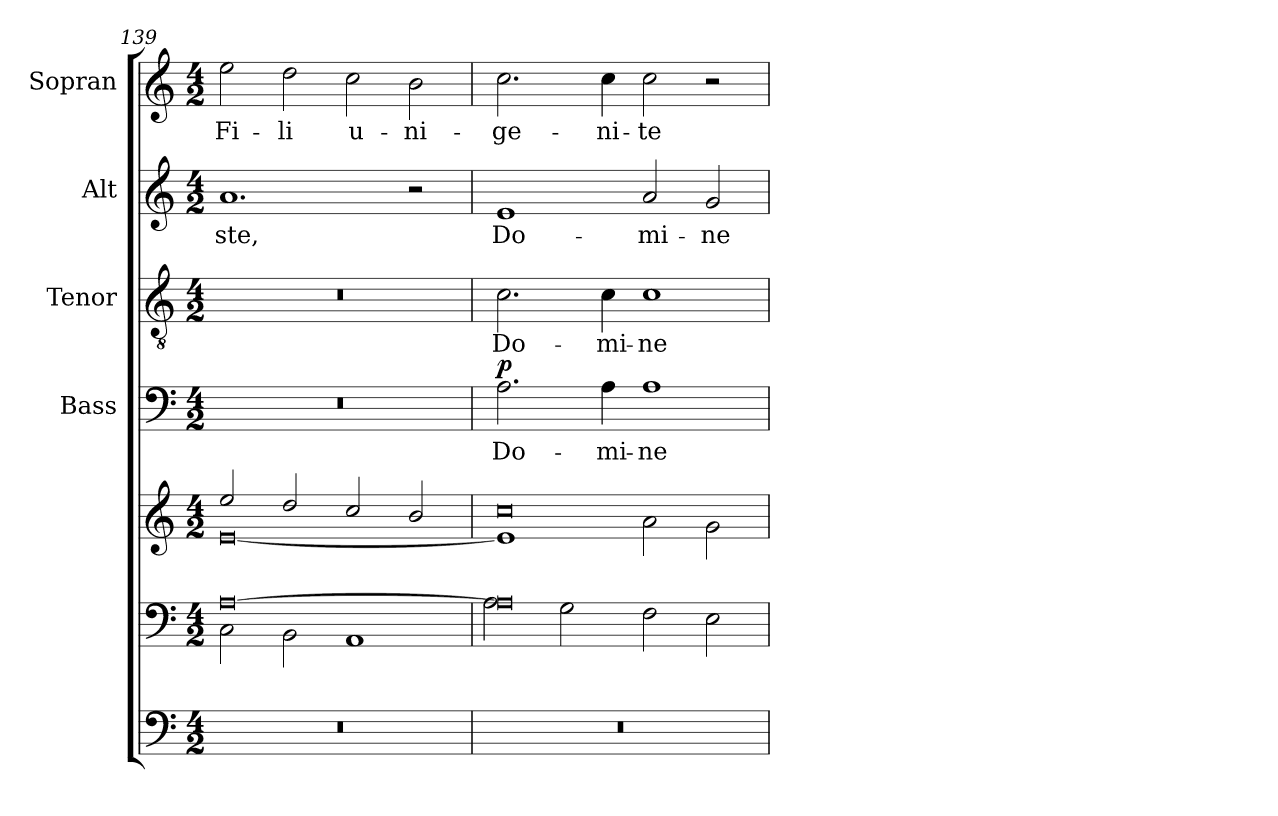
**kern	**kern	**kern	**kern	**text	**dynam	**kern	**text	**kern	**text	**kern	**text
*part6	*part5	*part5	*part4	*part4	*part4	*part3	*part3	*part2	*part2	*part1	*part1
*staff7	*staff6	*staff5	*staff4	*staff4	*staff4	*staff3	*staff3	*staff2	*staff2	*staff1	*staff1
*	*	*	*I"Bass	*	*	*I"Tenor	*	*I"Alt	*	*I"Sopran	*
*	*	*	*I'B.	*	*	*I'T.	*	*I'A.	*	*I'S.	*
!!LO:LB:g=z
*clefF4	*clefF4	*clefG2	*clefF4	*	*	*clefGv2	*	*clefG2	*	*clefG2	*
*k[]	*k[]	*k[]	*k[]	*	*	*k[]	*	*k[]	*	*k[]	*
*C:	*C:	*C:	*C:	*	*	*C:	*	*C:	*	*C:	*
*M4/2	*M4/2	*M4/2	*M4/2	*	*	*M4/2	*	*M4/2	*	*M4/2	*
=139	=139	=139	=139	=139	=139	=139	=139	=139	=139	=139	=139
*	*^	*^	*	*	*	*	*	*	*	*	*
!	!	!	!	!	!	!	!	!	!	!	!LO:LY:b	!	!LO:LY:b
0r	[>0A	2C\	2ee/	[<0e	0r	.	.	0r	.	1.a	-ste,	2ee\	Fi-
!	!	!	!	!	!	!	!	!	!	!	!	!	!LO:LY:b
.	.	2BB\	2dd/	.	.	.	.	.	.	.	.	2dd\	-li
!	!	!	!	!	!	!	!	!	!	!	!	!	!LO:LY:b
.	.	1AA	2cc/	.	.	.	.	.	.	.	.	2cc\	u-
!	!	!	!	!	!	!	!	!	!	!	!	!	!LO:LY:b
.	.	.	2b/	.	.	.	.	.	.	2r	.	2b\	-ni-
=140	=140	=140	=140	=140	=140	=140	=140	=140	=140	=140	=140	=140	=140
!	!	!	!	!	!	!LO:LY:b	!LO:DY:a	!	!LO:LY:b	!	!LO:LY:b	!	!LO:LY:b
0r	0A]	2A\	0cc	1e]	2.A\	Do-	p	2.c\	Do-	1e	Do-	2.cc\	-ge-
.	.	2G\	.	.	.	.	.	.	.	.	.	.	.
!	!	!	!	!	!	!LO:LY:b	!	!	!LO:LY:b	!	!	!	!LO:LY:b
.	.	.	.	.	4A\	-mi-	.	4c\	-mi-	.	.	4cc\	-ni-
!	!	!	!	!	!	!LO:LY:b	!	!	!LO:LY:b	!	!LO:LY:b	!	!LO:LY:b
.	.	2F\	.	2a\	1A	-ne	.	1c	-ne	2a/	-mi-	2cc\	-te
!	!	!	!	!	!	!	!	!	!	!	!LO:LY:b	!	!
.	.	2E\	.	2g\	.	.	.	.	.	2g/	-ne	2r	.
*	*v	*v	*	*	*	*	*	*	*	*	*	*	*
*	*	*v	*v	*	*	*	*	*	*	*	*	*
=	=	=	=	=	=	=	=	=	=	=	=
*-	*-	*-	*-	*-	*-	*-	*-	*-	*-	*-	*-
